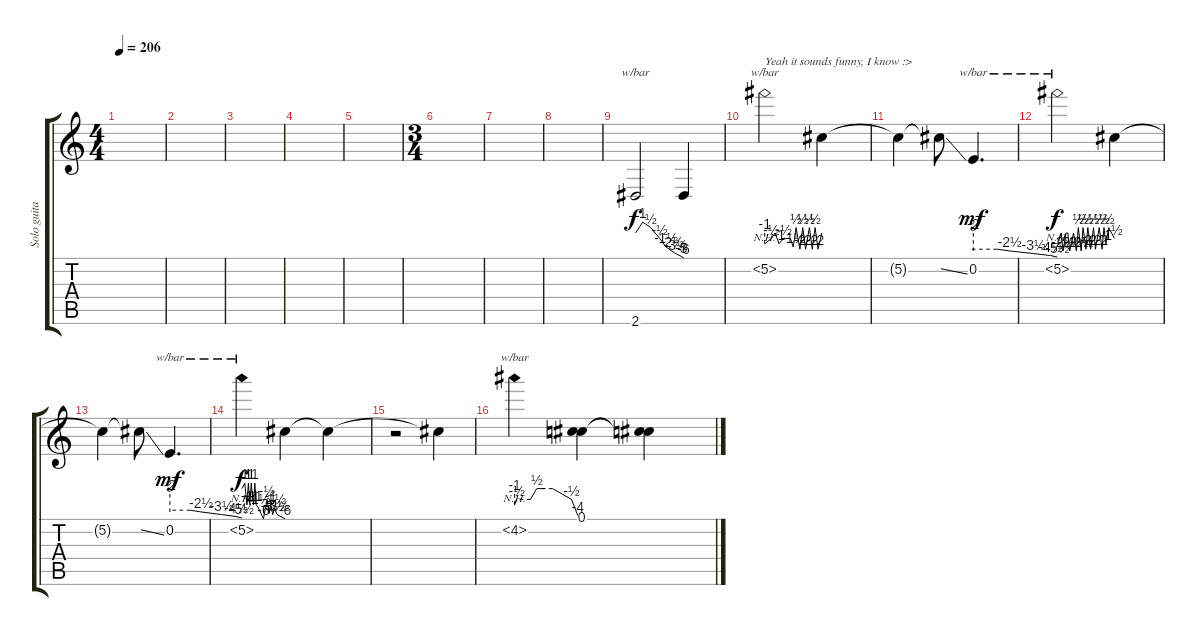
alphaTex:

\track ("Solo guitar" "Solo guita") {instrument distortionguitar}
\staff {score tabs}
\tuning (Db4 Ab3 E3 B2 Gb2 Db2) {hide}
\ts (4 4)
\tempo 206
\clef g2
\ks c
|
|
|
|
|
\ts (3 4)
|
|
|
2.6.2{tbe (custom default 0 0 9 4 19 2 30 -2 38 -6 45 -10 50 -14 57 -20 60 -24) volume 14 balance 12 instrument distortionguitar} 2.6{t}.4{dy f} |
5.2{nh}.2{tbe (custom default 0 -4 7 -2 11 0 15 -4 20 -2 22 -2 27 -2 30 -6 33 2 37 -8 40 2 43 -8 47 2 50 -8 53 2 56 -8 60 0) txt "Yeah it sounds funny, I know :>"} 5.2{t}.4 |
5.2{t}.4 5.2{ss t}.8 0.2.4{d tbe (custom default 0 -8 17 -8 26 -10 43 -14 55 -18 60 -22) dy mf} |
5.2{nh}.2{tbe (custom default 0 -4 4 0 6 -10 9 0 11 0 13 -10 17 0 20 -10 22 2 25 -10 27 2 30 -8 32 2 35 -8 38 2 40 -8 44 2 47 -8 49 2 51 -4 54 2 60 -2) dy f} 5.2{t}.4 |
5.2{t}.4 5.2{ss t}.8 0.2.4{d tbe (custom default 0 -8 17 -8 26 -10 43 -14 55 -18 60 -22) dy mf} |
5.2{nh}.4{tbe (custom default 0 2 4 4 7 -4 9 4 11 -4 13 4 16 -4 18 4 20 -4 23 -6 30 -24 35 -2 38 -12 40 -4 43 -14 45 -6 49 -14 60 -24) dy f} 5.2{t}.4 5.2{t}.4 |
r.2 5.2{t}.4 |
4.2{nh}.4{tbe (custom default 0 -4 2 -2 15 -2 21 2 25 2 29 2 36 2 45 0 54 -2 60 -16)} (0.1 4.2{t}).4 (0.1{t} 4.2{t}).4
